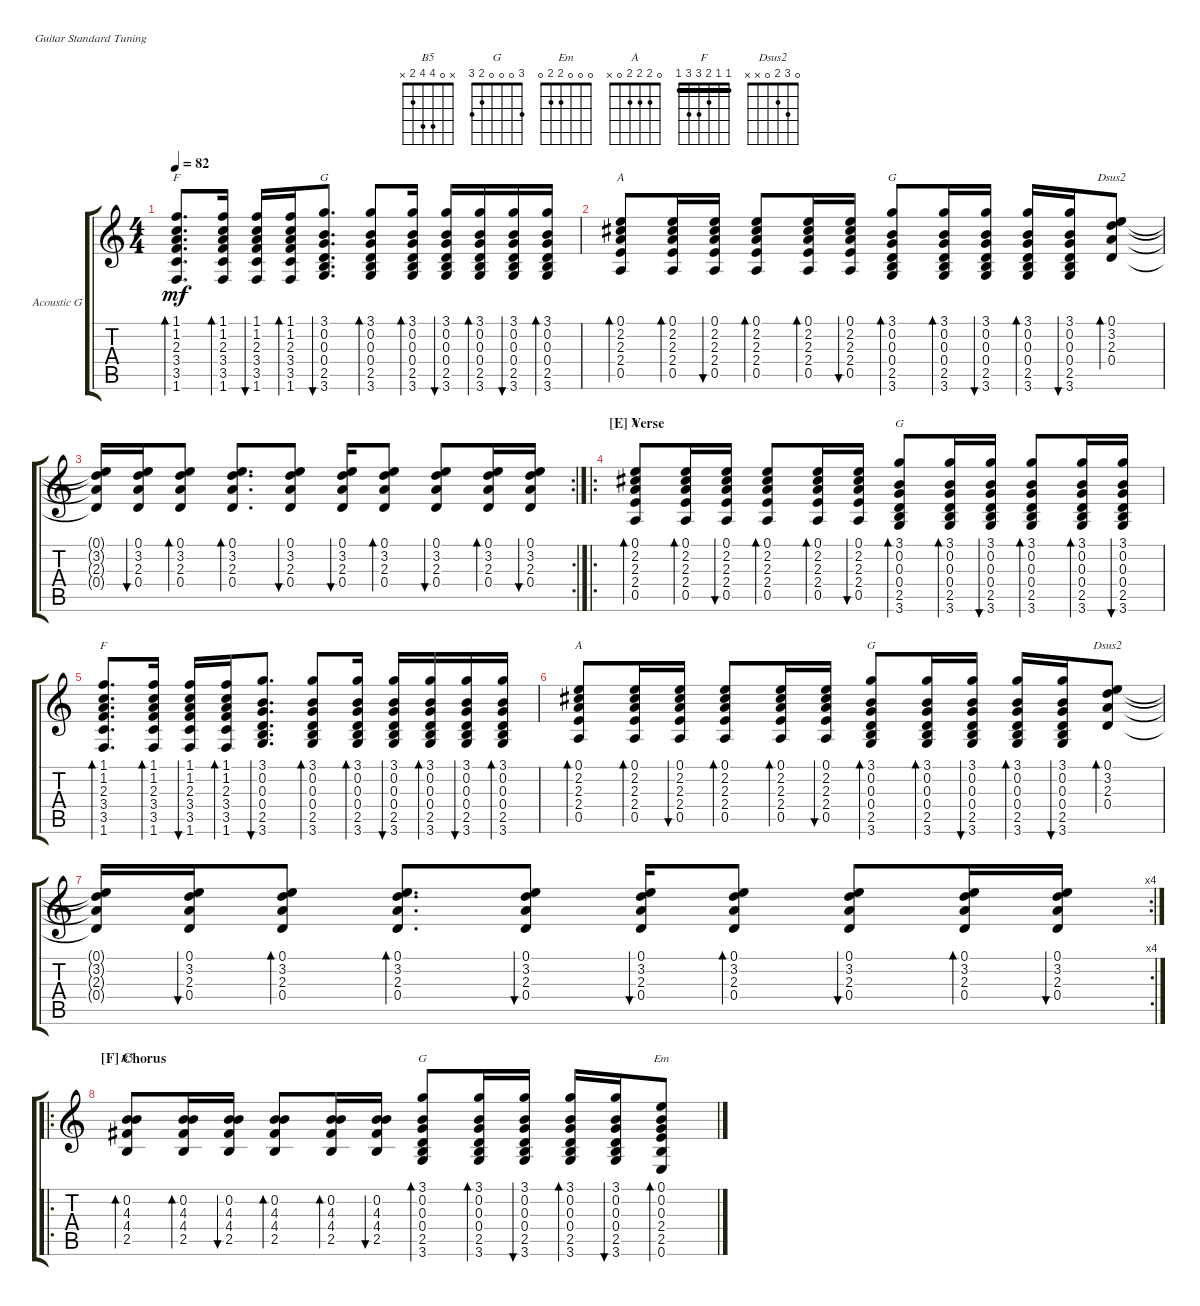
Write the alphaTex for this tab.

\bracketExtendMode groupsimilarinstruments
\firstSystemTrackNameOrientation horizontal
\otherSystemsTrackNameOrientation horizontal
\track ("Acoustic Guitar" "Acoustic G") {instrument acousticguitarnylon}
\staff {score tabs}
\tuning (E4 B3 G3 D3 A2 E2)
\chord ("B5" x 0 4 4 2 x)
\chord ("G" 3 0 0 0 2 3)
\chord ("Em" 0 0 0 2 2 0)
\chord ("A" 0 2 2 2 0 x)
\chord ("F" 1 1 2 3 3 1) {barre (1 1)}
\chord ("Dsus2" 0 3 2 0 x x)
\ts (4 4)
\tempo 82
\clef g2
\ks c
(1.6 3.5 3.4 2.3 1.2 1.1).8{d bd 30 ch "F" dy mf} (1.1 1.2 2.3 3.4 3.5 1.6).16{bd 30} (1.6 3.5 3.4 2.3 1.2 1.1).16{bu 30} (1.1 1.2 2.3 3.4 3.5 1.6).16{bd 30} (3.1 0.2 0.3 0.4 2.5 3.6).8{d bu 30 ch "G"} (3.6 2.5 0.4 0.3 0.2 3.1).8{bd 30} (3.1 0.2 0.3 0.4 2.5 3.6).16{bd 30} (3.6 2.5 0.4 0.3 0.2 3.1).16{bu 30} (2.5 3.6 0.4 0.3 0.2 3.1).16{bd 30} (3.1 0.2 0.3 0.4 2.5 3.6).16{bu 30} (3.1 0.2 0.3 0.4 2.5 3.6).16{bd 30} |
(0.5 2.4 2.3 2.2 0.1).8{bd 30 ch "A"} (2.3 2.4 0.5 2.2 0.1).16{bd 30} (0.5 2.4 2.3 2.2 0.1).16{bu 30} (2.3 2.4 0.5 2.2 0.1).8{bd 30} (0.5 2.4 2.3 2.2 0.1).16{bd 30} (0.5 2.4 2.3 2.2 0.1).16{bu 30} (2.5 0.4 0.3 3.6 0.2 3.1).8{bd 30 ch "G"} (0.3 0.4 2.5 0.2 3.6 3.1).16{bd 30} (2.5 0.4 0.3 3.6 0.2 3.1).16{bu 30} (0.2 0.3 0.4 2.5 3.6 3.1).16{bd 30} (0.3 0.4 2.5 0.2 3.6 3.1).16{bu 30} (0.1 3.2 2.3 0.4).8{bd 30 ch "Dsus2"} |
\rc 2
(0.4{t} 2.3{t} 3.2{t} 0.1{t}).16 (0.4 2.3 3.2 0.1).16{bu 30} (0.1 3.2 2.3 0.4).8{bd 30} (0.4 2.3 3.2 0.1).8{d bd 30} (0.1 3.2 2.3 0.4).8{bu 30} (0.1 3.2 0.4 2.3).16{bu 30} (0.1 3.2 0.4 2.3).8{bd 30} (0.1 3.2 0.4 2.3).8{bu 30} (0.1 3.2 0.4 2.3).16{bd 30} (0.4 2.3 3.2 0.1).16{bu 30} |
\ro
\section ("E" "Verse")
(0.5 2.4 2.3 2.2 0.1).8{bd 30 ch "A"} (2.3 2.4 0.5 2.2 0.1).16{bd 30} (0.5 2.4 2.3 2.2 0.1).16{bu 30} (2.3 2.4 0.5 2.2 0.1).8{bd 30} (0.5 2.4 2.3 2.2 0.1).16{bd 30} (0.5 2.4 2.3 2.2 0.1).16{bu 30} (2.5 0.4 0.3 3.6 0.2 3.1).8{bd 30 ch "G"} (0.3 0.4 2.5 0.2 3.6 3.1).16{bd 30} (2.5 0.4 0.3 3.6 0.2 3.1).16{bu 30} (0.2 0.3 0.4 2.5 3.6 3.1).8{bd 30} (0.3 0.4 2.5 0.2 3.6 3.1).16{bd 30} (0.2 0.3 0.4 2.5 3.6 3.1).16{bu 30} |
(1.6 3.5 3.4 2.3 1.2 1.1).8{d bd 30 ch "F"} (1.1 1.2 2.3 3.4 3.5 1.6).16{bd 30} (1.6 3.5 3.4 2.3 1.2 1.1).16{bu 30} (1.1 1.2 2.3 3.4 3.5 1.6).16{bd 30} (3.1 0.2 0.3 0.4 2.5 3.6).8{d bu 30} (3.6 2.5 0.4 0.3 0.2 3.1).8{bd 30} (3.1 0.2 0.3 0.4 2.5 3.6).16{bd 30} (3.6 2.5 0.4 0.3 0.2 3.1).16{bu 30} (2.5 3.6 0.4 0.3 0.2 3.1).16{bd 30} (3.1 0.2 0.3 0.4 2.5 3.6).16{bu 30} (3.1 0.2 0.3 0.4 2.5 3.6).16{bd 30} |
(0.5 2.4 2.3 2.2 0.1).8{bd 30 ch "A"} (2.3 2.4 0.5 2.2 0.1).16{bd 30} (0.5 2.4 2.3 2.2 0.1).16{bu 30} (2.3 2.4 0.5 2.2 0.1).8{bd 30} (0.5 2.4 2.3 2.2 0.1).16{bd 30} (0.5 2.4 2.3 2.2 0.1).16{bu 30} (2.5 0.4 0.3 3.6 0.2 3.1).8{bd 30 ch "G"} (0.3 0.4 2.5 0.2 3.6 3.1).16{bd 30} (2.5 0.4 0.3 3.6 0.2 3.1).16{bu 30} (0.2 0.3 0.4 2.5 3.6 3.1).16{bd 30} (0.3 0.4 2.5 0.2 3.6 3.1).16{bu 30} (0.1 3.2 2.3 0.4).8{bd 30 ch "Dsus2"} |
\rc 4
(0.4{t} 2.3{t} 3.2{t} 0.1{t}).16 (0.4 2.3 3.2 0.1).16{bu 30} (0.1 3.2 2.3 0.4).8{bd 30} (0.4 2.3 3.2 0.1).8{d bd 30} (0.1 3.2 2.3 0.4).8{bu 30} (0.1 3.2 0.4 2.3).16{bu 30} (0.1 3.2 0.4 2.3).8{bd 30} (0.1 3.2 0.4 2.3).8{bu 30} (0.1 3.2 0.4 2.3).16{bd 30} (0.4 2.3 3.2 0.1).16{bu 30} |
\ro
\section ("F" "Chorus")
(2.5 4.4 4.3 0.2).8{bd 30 ch "B5"} (4.3 4.4 2.5 0.2).16{bd 30} (2.5 4.4 4.3 0.2).16{bu 30} (4.3 4.4 2.5 0.2).8{bd 30} (2.5 4.4 4.3 0.2).16{bd 30} (2.5 4.4 4.3 0.2).16{bu 30} (2.5 0.4 0.3 3.6 0.2 3.1).8{bd 30 ch "G"} (0.3 0.4 2.5 0.2 3.6 3.1).16{bd 30} (2.5 0.4 0.3 3.6 0.2 3.1).16{bu 30} (0.2 0.3 0.4 2.5 3.6 3.1).16{bd 30} (0.3 0.4 2.5 0.2 3.6 3.1).16{bu 30} (0.3 2.4 2.5 0.2 0.6 0.1).8{bd 30 ch "Em"}
